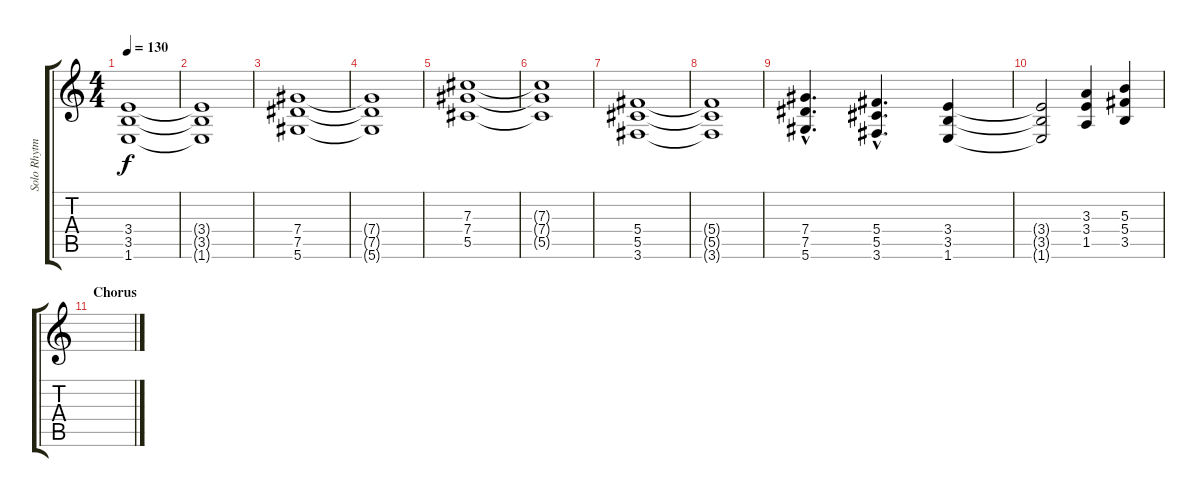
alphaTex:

\track ("Solo Rhytm" "Solo Rhytm") {instrument distortionguitar}
\staff {score tabs}
\tuning (Eb4 Bb3 Gb3 Db3 Ab2 Eb2) {hide}
\ts (4 4)
\tempo 130
\clef g2
\ks c
(3.4 3.5 1.6).1{dy f} |
(3.4{t} 3.5{t} 1.6{t}).1 |
(7.4 7.5 5.6).1 |
(7.4{t} 7.5{t} 5.6{t}).1 |
(7.3 7.4 5.5).1 |
(7.3{t} 7.4{t} 5.5{t}).1 |
(5.4 5.5 3.6).1 |
(5.4{t} 5.5{t} 3.6{t}).1 |
(7.4{hac} 7.5{hac} 5.6{hac}).4{d} (5.4{hac} 5.5{hac} 3.6{hac}).4{d} (3.4 3.5 1.6).4 |
(3.4{t} 3.5{t} 1.6{t}).2 (3.3 3.4 1.5).4 (5.3 5.4 3.5).4 |
\section ("" "Chorus")
